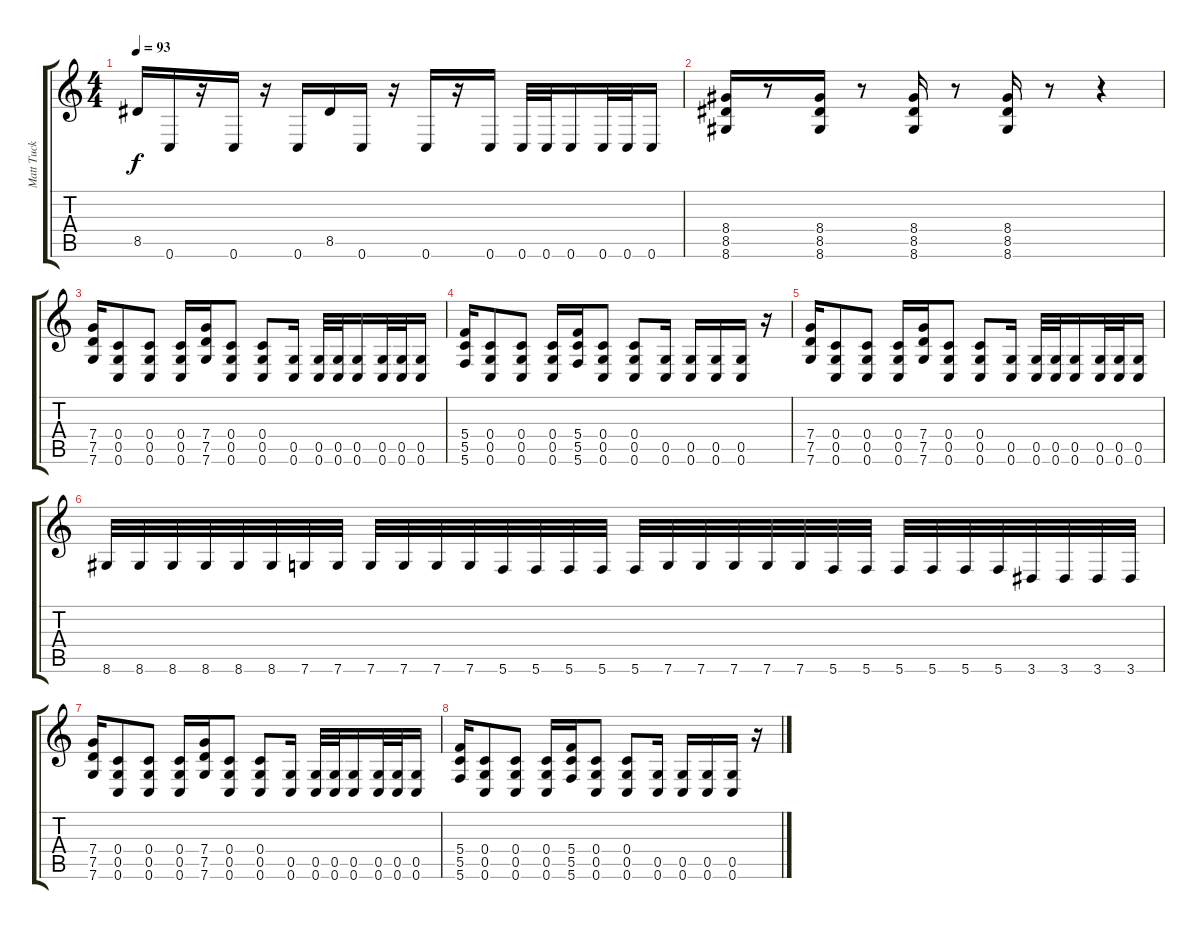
\track ("Matt Tuck" "Matt Tuck") {instrument distortionguitar}
\staff {score tabs}
\tuning (D4 A3 F3 C3 G2 C2) {hide}
\ts (4 4)
\tempo 93
\clef g2
\ks c
8.5.16{dy f} 0.6.16 r.16 0.6.16 r.16 0.6.16 8.5.16 0.6.16 r.16 0.6.16 r.16 0.6.16 0.6.32 0.6.32 0.6.16 0.6.32 0.6.32 0.6.16 |
(8.4 8.5 8.6).16 r.8 (8.4 8.5 8.6).16 r.8 (8.4 8.5 8.6).16 r.8 (8.4 8.5 8.6).16 r.8 r.4 |
(7.4 7.5 7.6).16 (0.4 0.5 0.6).8 (0.4 0.5 0.6).8 (0.4 0.5 0.6).16 (7.4 7.5 7.6).16 (0.4 0.5 0.6).8 (0.4 0.5 0.6).8 (0.5 0.6).16 (0.5 0.6).32 (0.5 0.6).32 (0.5 0.6).16 (0.5 0.6).32 (0.5 0.6).32 (0.5 0.6).16 |
(5.4 5.5 5.6).16 (0.4 0.5 0.6).8 (0.4 0.5 0.6).8 (0.4 0.5 0.6).16 (5.4 5.5 5.6).16 (0.4 0.5 0.6).8 (0.4 0.5 0.6).8 (0.5 0.6).16 (0.5 0.6).16 (0.5 0.6).16 (0.5 0.6).16 r.16 |
(7.4 7.5 7.6).16 (0.4 0.5 0.6).8 (0.4 0.5 0.6).8 (0.4 0.5 0.6).16 (7.4 7.5 7.6).16 (0.4 0.5 0.6).8 (0.4 0.5 0.6).8 (0.5 0.6).16 (0.5 0.6).32 (0.5 0.6).32 (0.5 0.6).16 (0.5 0.6).32 (0.5 0.6).32 (0.5 0.6).16 |
8.6.32 8.6.32 8.6.32 8.6.32 8.6.32 8.6.32 7.6.32 7.6.32 7.6.32 7.6.32 7.6.32 7.6.32 5.6.32 5.6.32 5.6.32 5.6.32 5.6.32 7.6.32 7.6.32 7.6.32 7.6.32 7.6.32 5.6.32 5.6.32 5.6.32 5.6.32 5.6.32 5.6.32 3.6.32 3.6.32 3.6.32 3.6.32 |
(7.4 7.5 7.6).16 (0.4 0.5 0.6).8 (0.4 0.5 0.6).8 (0.4 0.5 0.6).16 (7.4 7.5 7.6).16 (0.4 0.5 0.6).8 (0.4 0.5 0.6).8 (0.5 0.6).16 (0.5 0.6).32 (0.5 0.6).32 (0.5 0.6).16 (0.5 0.6).32 (0.5 0.6).32 (0.5 0.6).16 |
(5.4 5.5 5.6).16 (0.4 0.5 0.6).8 (0.4 0.5 0.6).8 (0.4 0.5 0.6).16 (5.4 5.5 5.6).16 (0.4 0.5 0.6).8 (0.4 0.5 0.6).8 (0.5 0.6).16 (0.5 0.6).16 (0.5 0.6).16 (0.5 0.6).16 r.16
